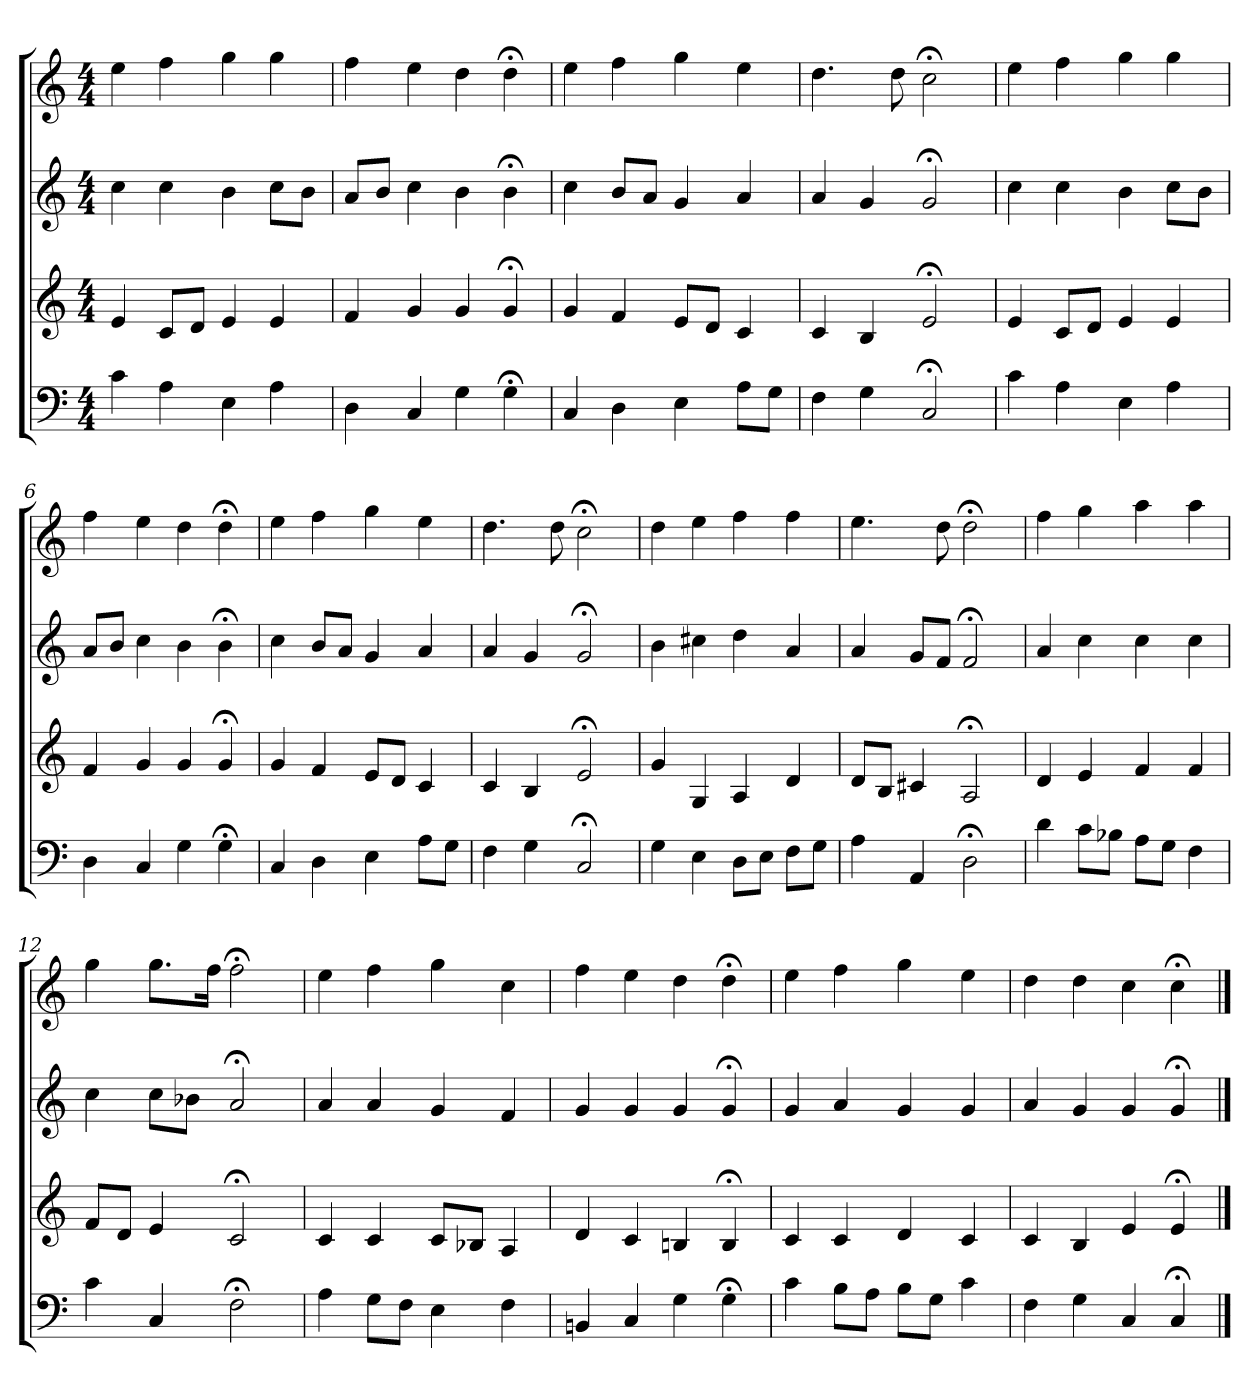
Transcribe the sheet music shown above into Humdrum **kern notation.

**kern	**kern	**kern	**kern
*part4	*part3	*part2	*part1
*staff4	*staff3	*staff2	*staff1
*clefF4	*clefG2	*clefG2	*clefG2
*k[]	*k[]	*k[]	*k[]
*C:	*C:	*C:	*C:
*M4/4	*M4/4	*M4/4	*M4/4
=1	=1	=1	=1
4c	4e	4cc	4ee
4A	8c/L	4cc	4ff
.	8d/J	.	.
4E	4e	4b	4gg
4A	4e	8cc\L	4gg
.	.	8b\J	.
=2	=2	=2	=2
4D	4f	8a/L	4ff
.	.	8b/J	.
4C	4g	4cc	4ee
4G	4g	4b	4dd
4G;<	4g;<	4b;<	4dd;<
=3	=3	=3	=3
4C	4g	4cc	4ee
4D	4f	8b/L	4ff
.	.	8a/J	.
4E	8e/L	4g	4gg
.	8d/J	.	.
8A\L	4c	4a	4ee
8G\J	.	.	.
=4	=4	=4	=4
4F	4c	4a	4.dd
4G	4B	4g	.
.	.	.	8dd
2C;<	2e;<	2g;<	2cc;<
=5	=5	=5	=5
4c	4e	4cc	4ee
4A	8c/L	4cc	4ff
.	8d/J	.	.
4E	4e	4b	4gg
4A	4e	8cc\L	4gg
.	.	8b\J	.
=6	=6	=6	=6
4D	4f	8a/L	4ff
.	.	8b/J	.
4C	4g	4cc	4ee
4G	4g	4b	4dd
4G;<	4g;<	4b;<	4dd;<
=7	=7	=7	=7
4C	4g	4cc	4ee
4D	4f	8b/L	4ff
.	.	8a/J	.
4E	8e/L	4g	4gg
.	8d/J	.	.
8A\L	4c	4a	4ee
8G\J	.	.	.
=8	=8	=8	=8
4F	4c	4a	4.dd
4G	4B	4g	.
.	.	.	8dd
2C;<	2e;<	2g;<	2cc;<
=9	=9	=9	=9
4G	4g	4b	4dd
4E	4G	4cc#X	4ee
8D\L	4A	4dd	4ff
8E\J	.	.	.
8F\L	4d	4a	4ff
8G\J	.	.	.
=10	=10	=10	=10
4A	8d/L	4a	4.ee
.	8B/J	.	.
4AA	4c#X	8g/L	.
.	.	8f/J	8dd
2D;<	2A;<	2f;<	2dd;<
=11	=11	=11	=11
4d	4d	4a	4ff
8c\L	4e	4cc	4gg
8B-X\J	.	.	.
8A\L	4f	4cc	4aa
8G\J	.	.	.
4F	4f	4cc	4aa
=12	=12	=12	=12
4c	8f/L	4cc	4gg
.	8d/J	.	.
4C	4e	8cc\L	8.gg\L
.	.	8b-X\J	.
.	.	.	16ff\Jk
2F;<	2c;<	2a;<	2ff;<
=13	=13	=13	=13
4A	4c	4a	4ee
8G\L	4c	4a	4ff
8F\J	.	.	.
4E	8c/L	4g	4gg
.	8B-X/J	.	.
4F	4A	4f	4cc
=14	=14	=14	=14
4BBn	4d	4g	4ff
4C	4c	4g	4ee
4G	4Bn	4g	4dd
4G;<	4B;<	4g;<	4dd;<
=15	=15	=15	=15
4c	4c	4g	4ee
8B\L	4c	4a	4ff
8A\J	.	.	.
8B\L	4d	4g	4gg
8G\J	.	.	.
4c	4c	4g	4ee
=16	=16	=16	=16
4F	4c	4a	4dd
4G	4B	4g	4dd
4C	4e	4g	4cc
4C;<	4e;<	4g;<	4cc;<
==	==	==	==
*-	*-	*-	*-
